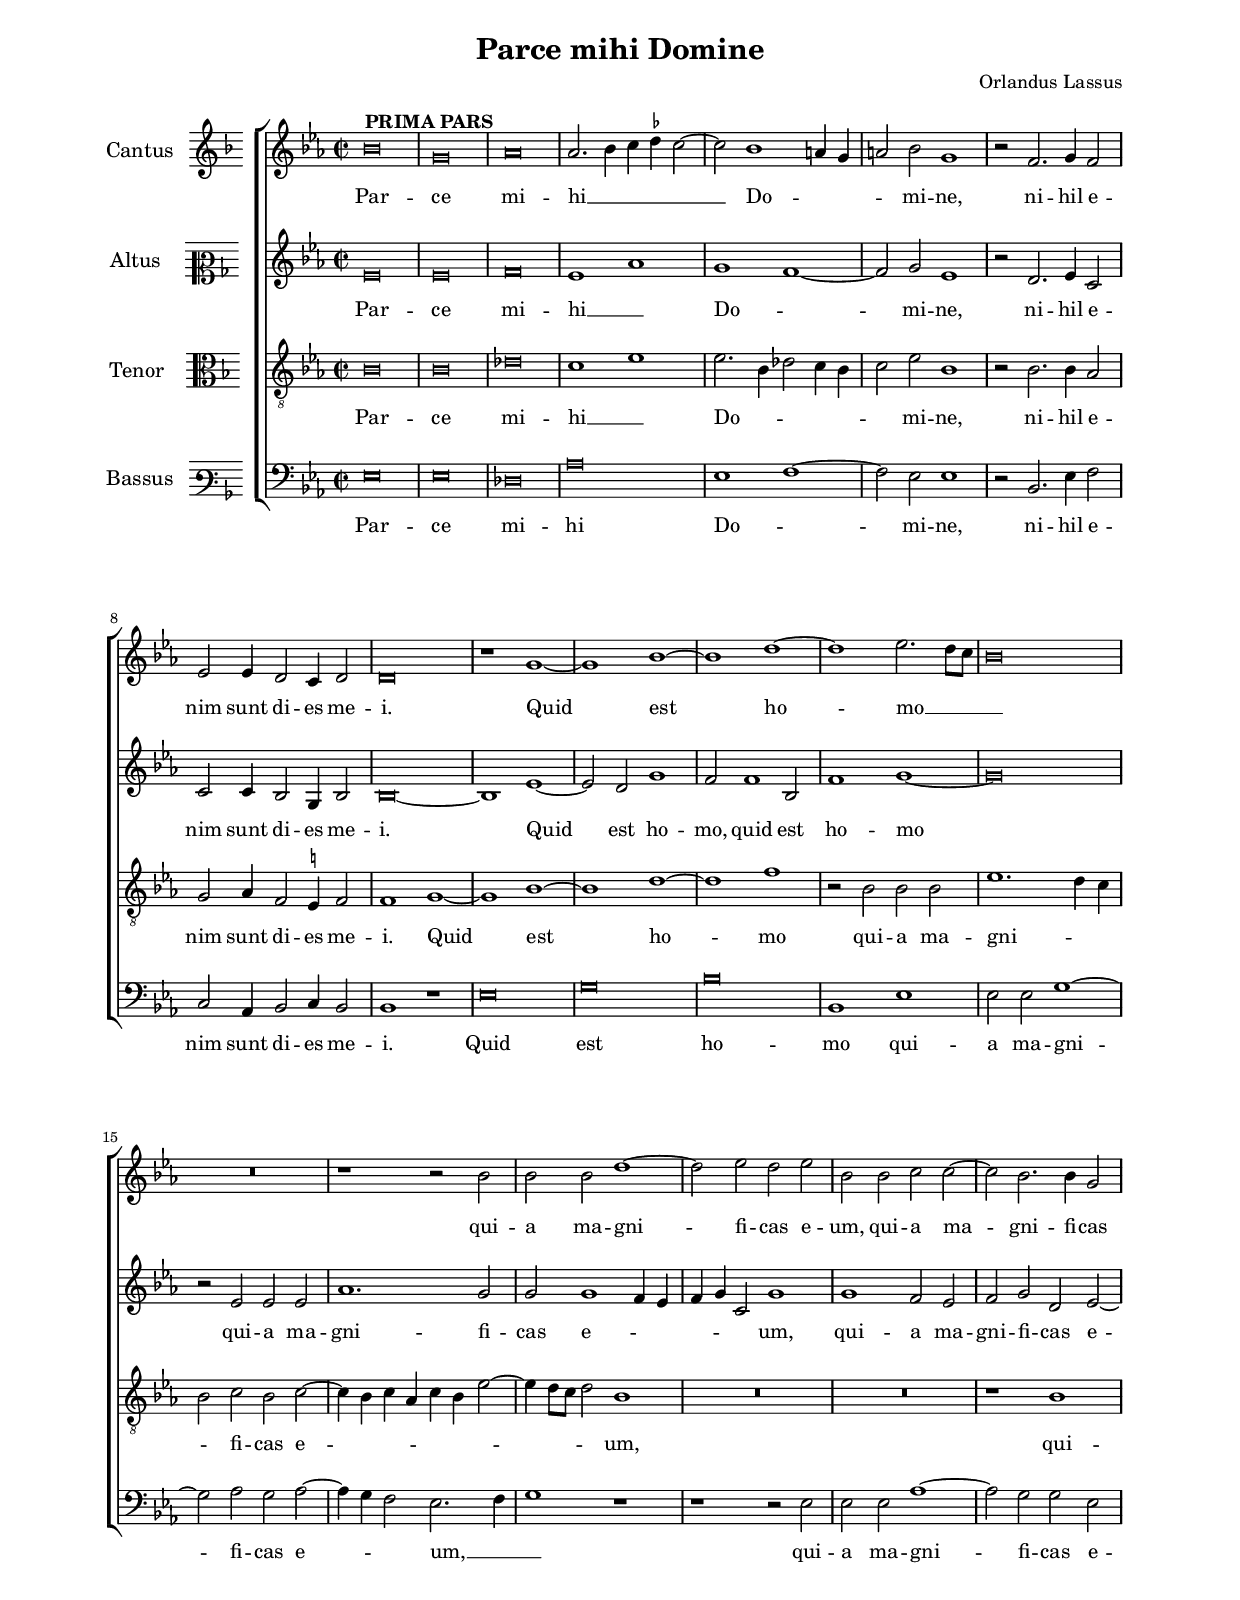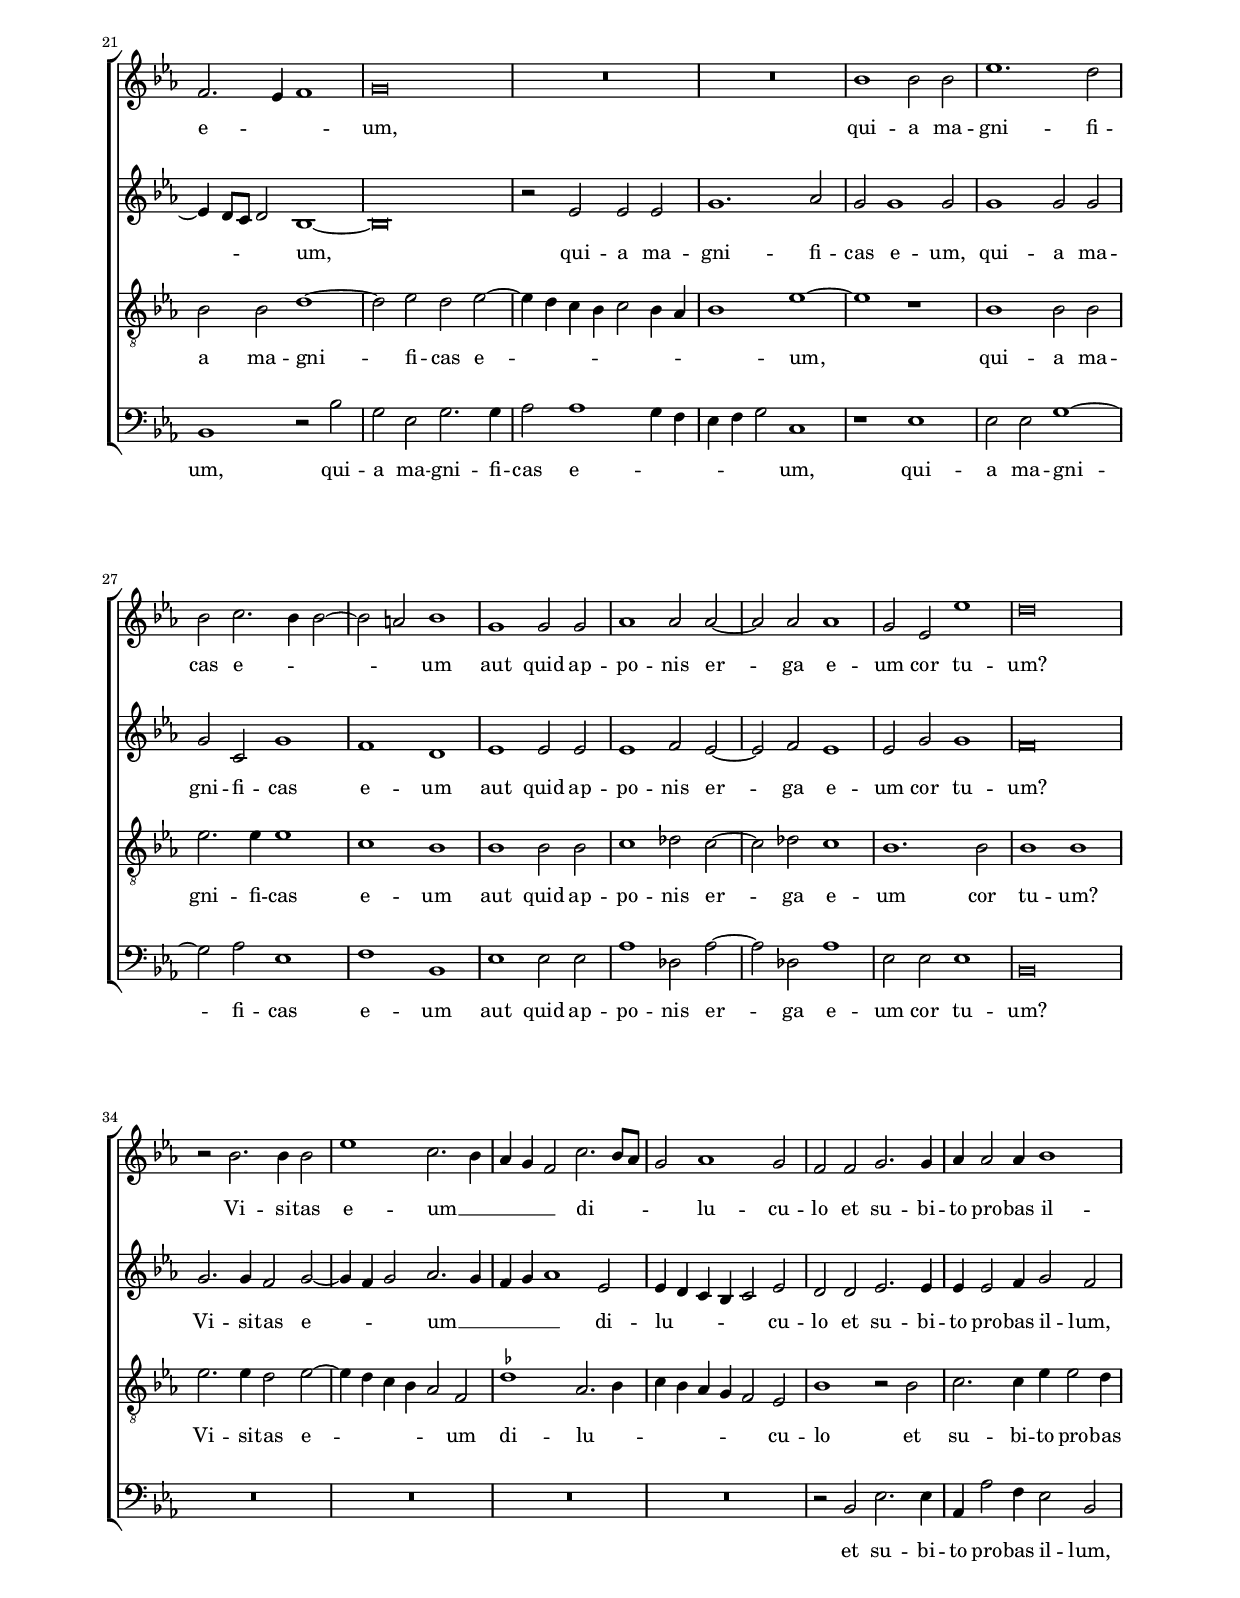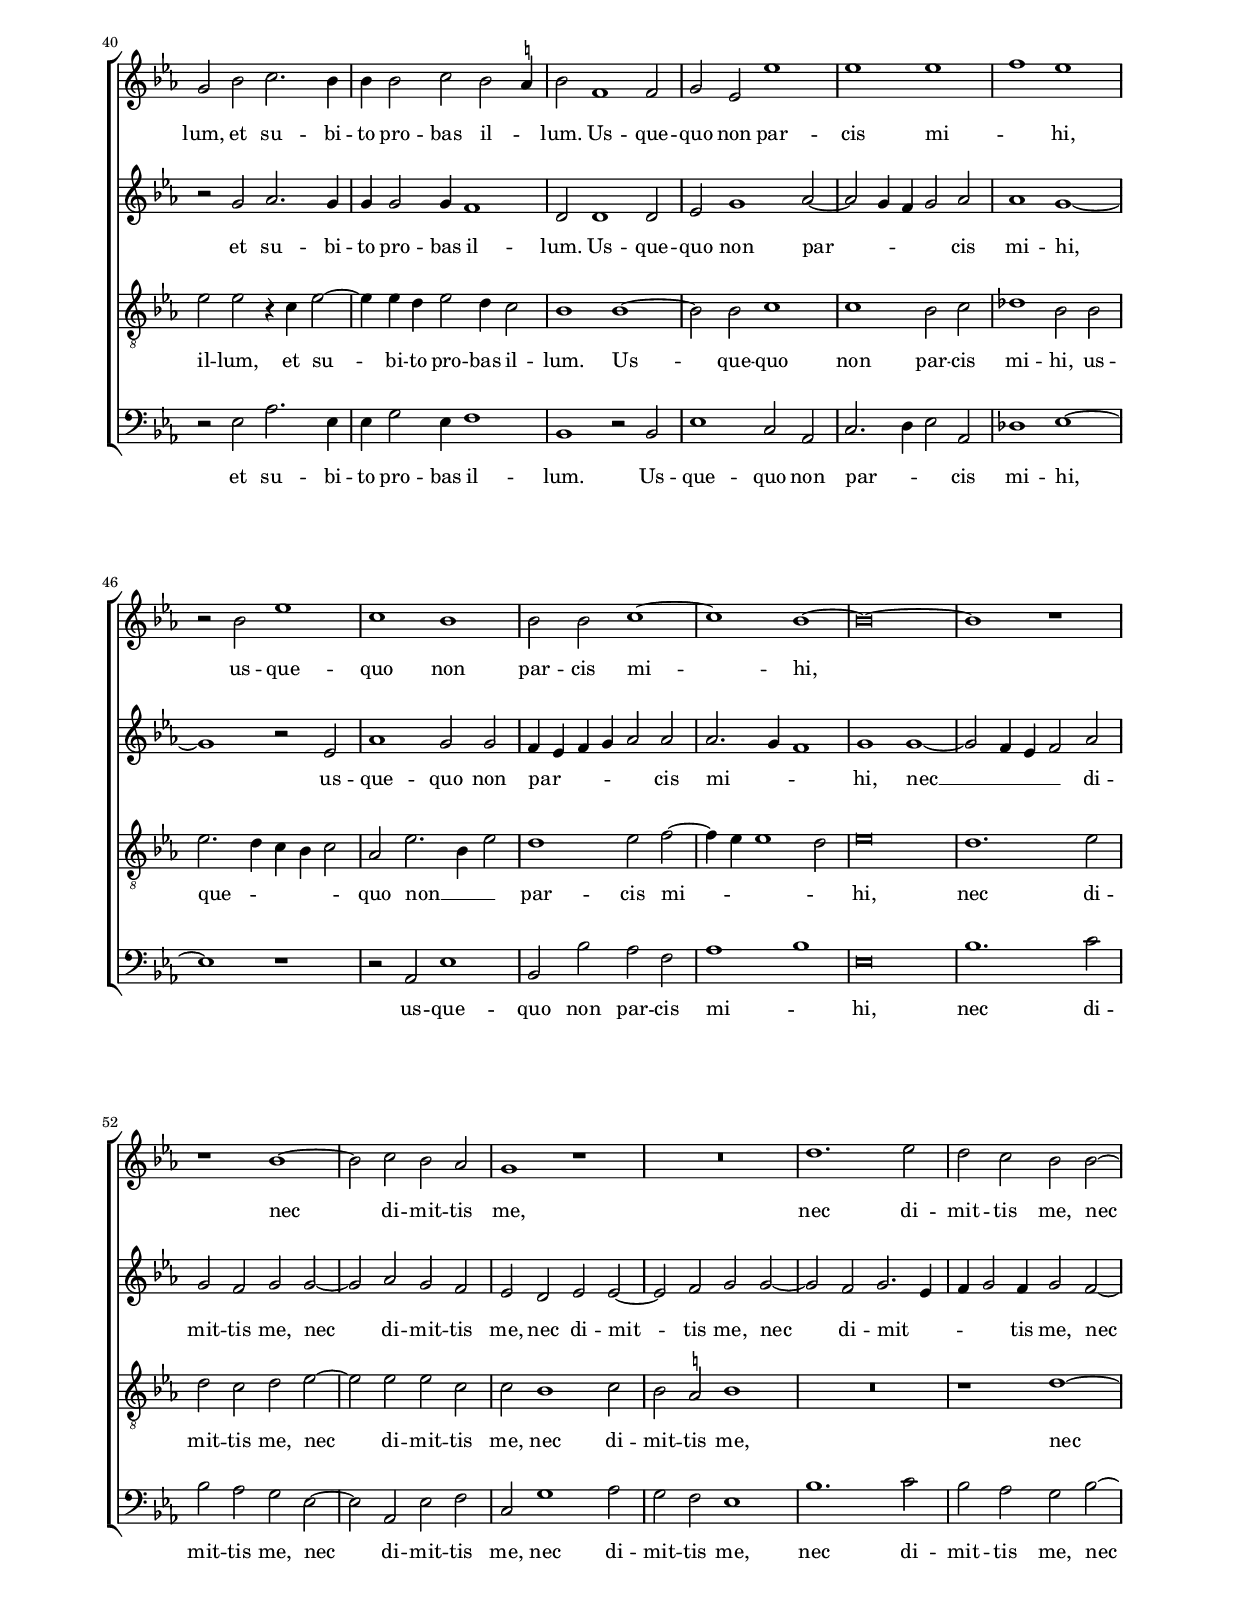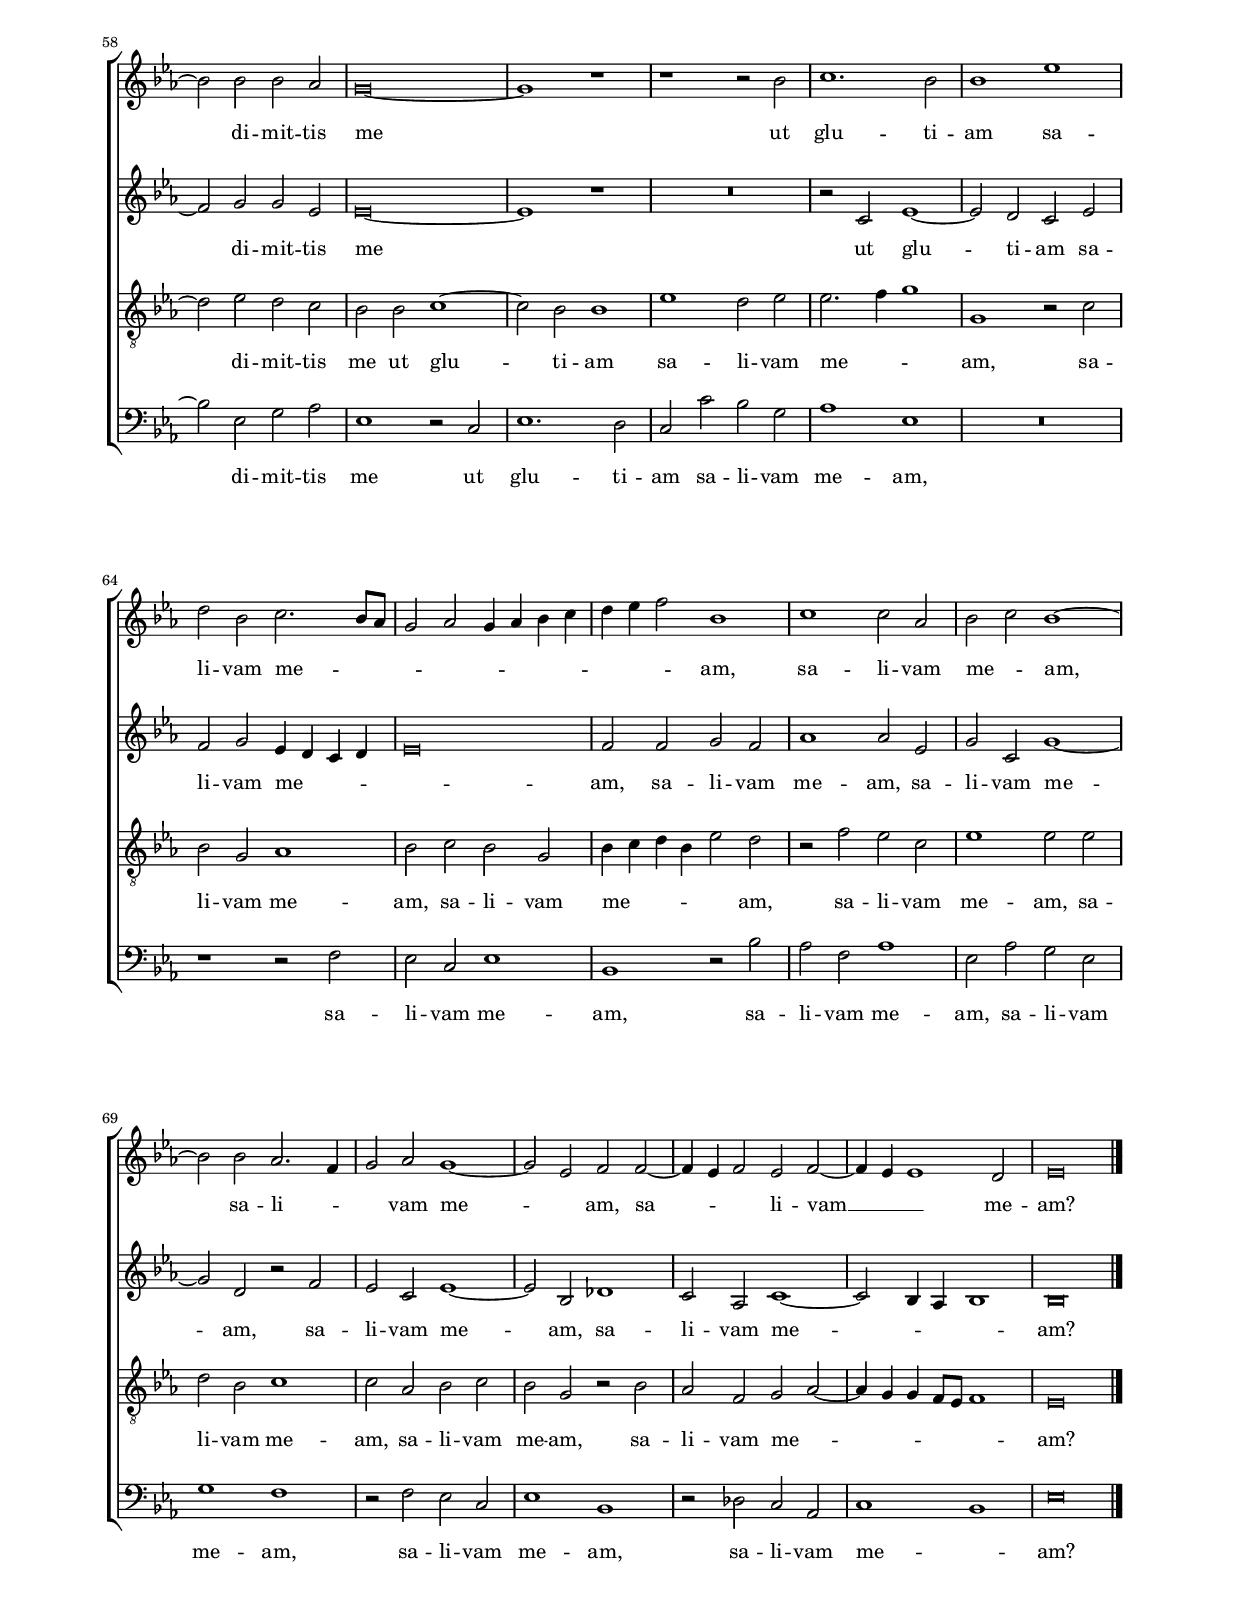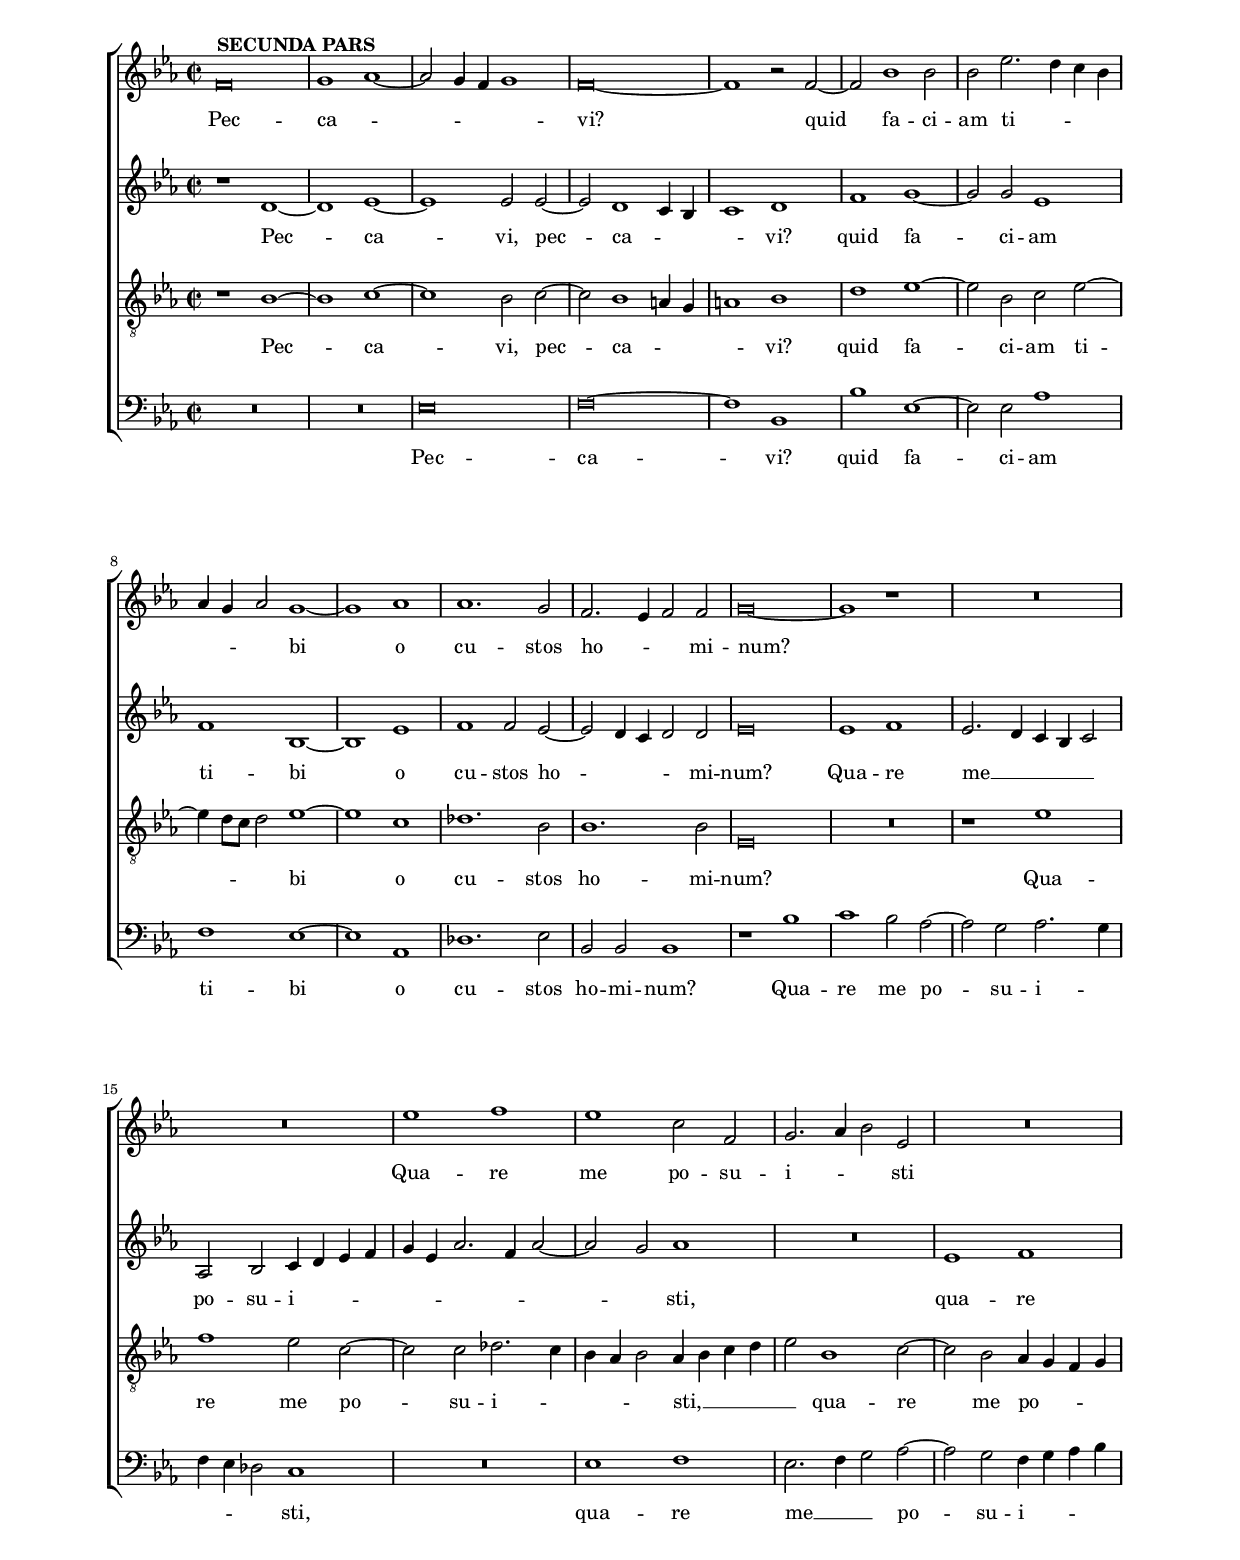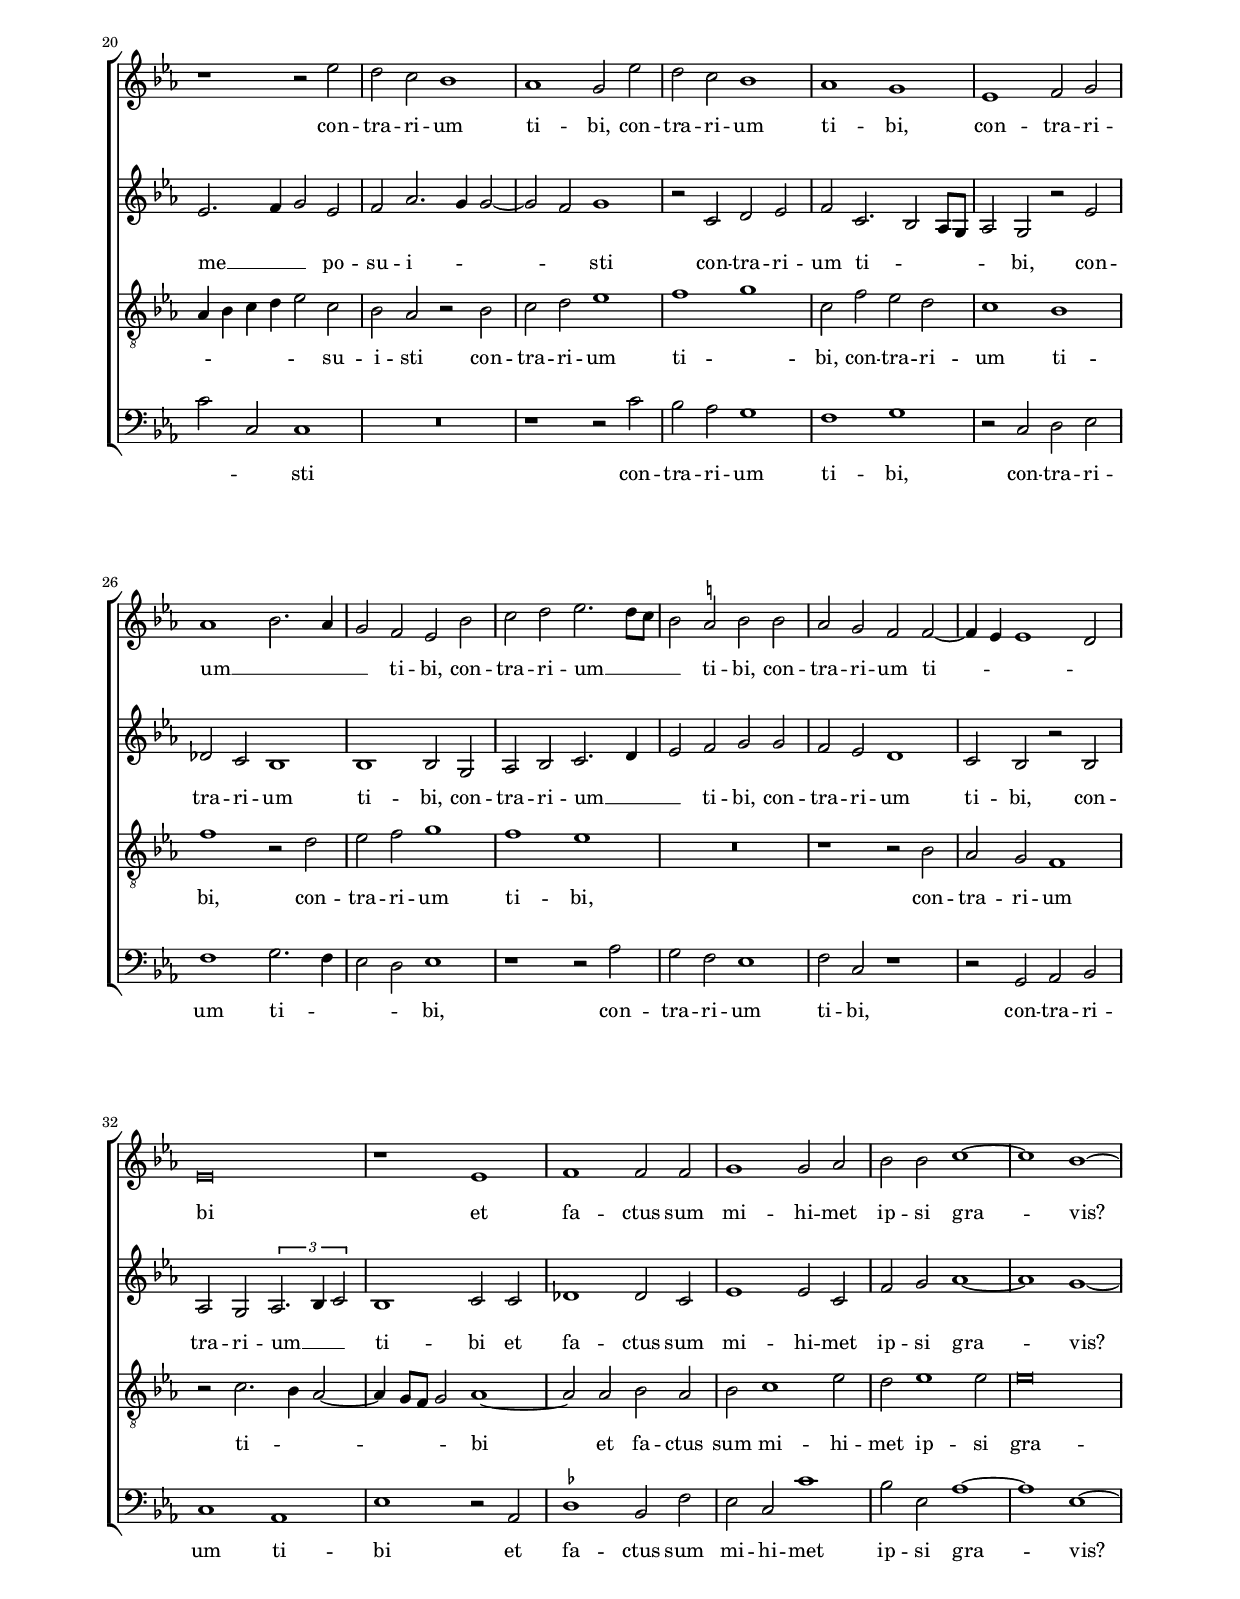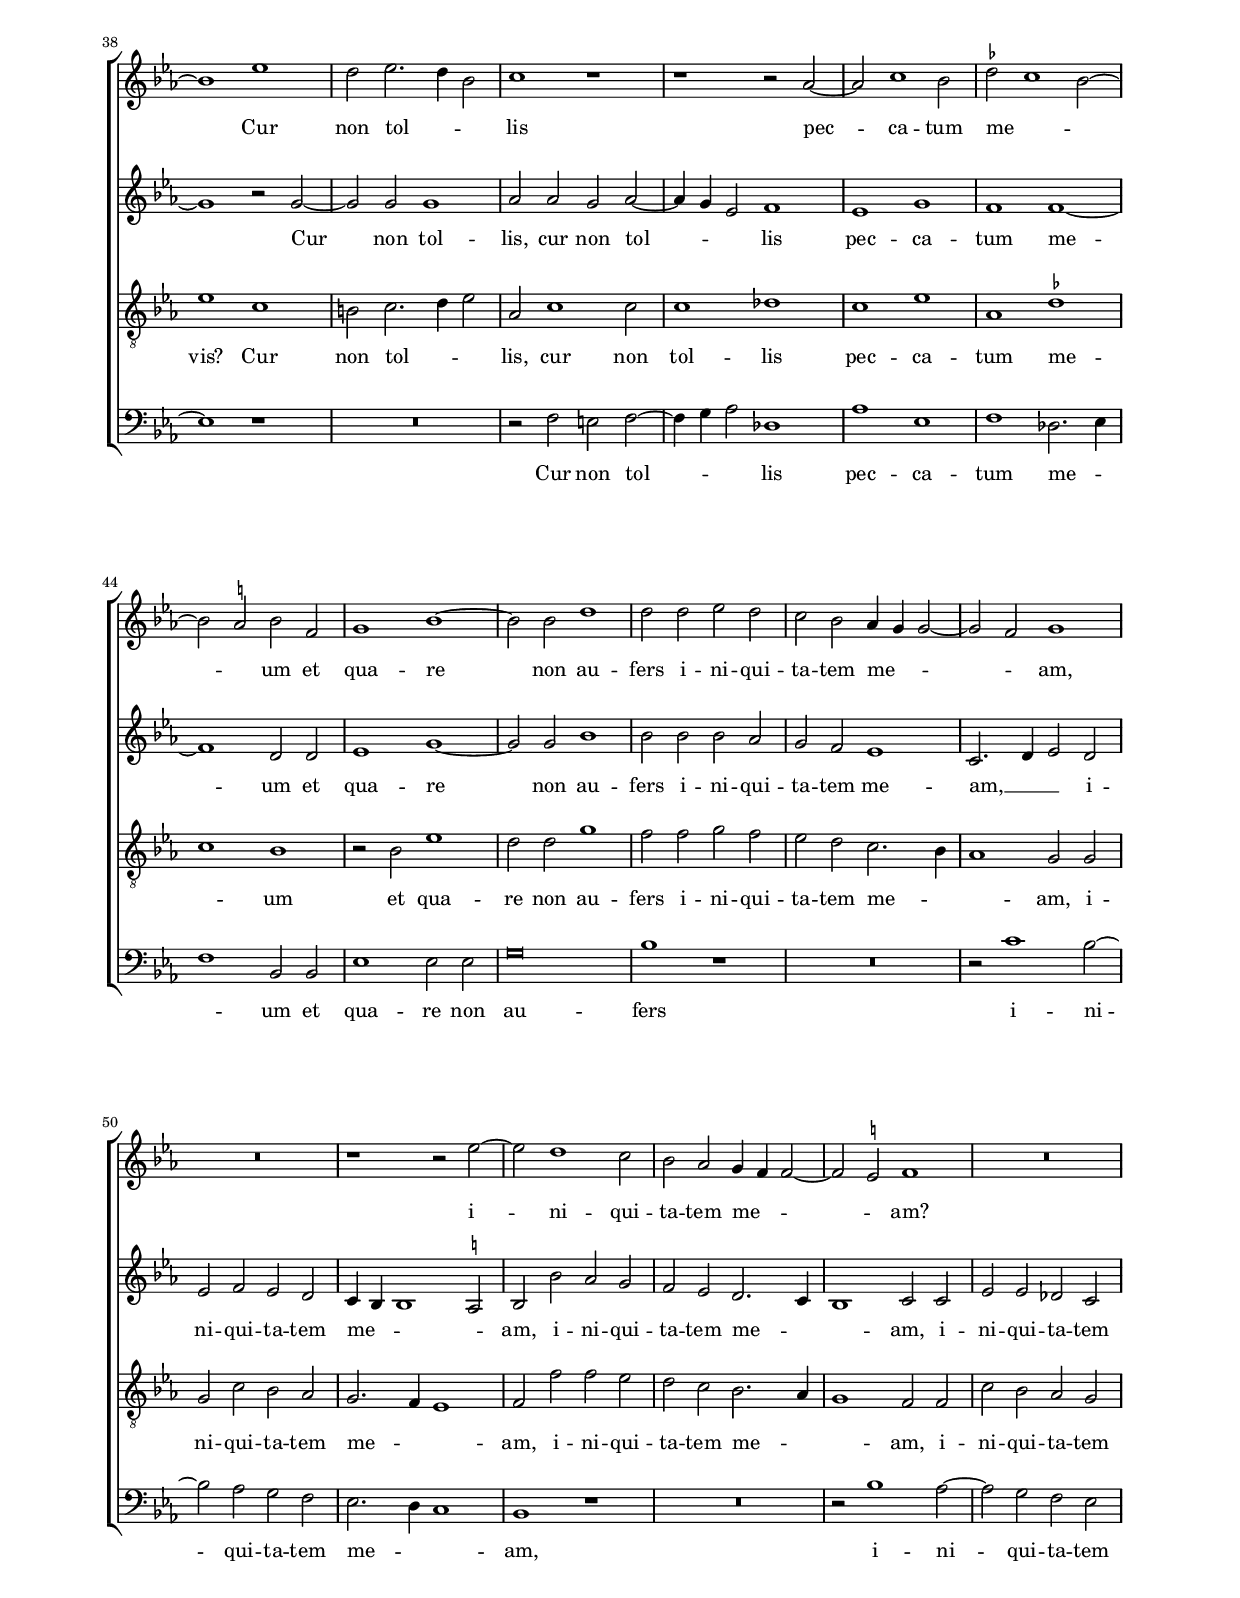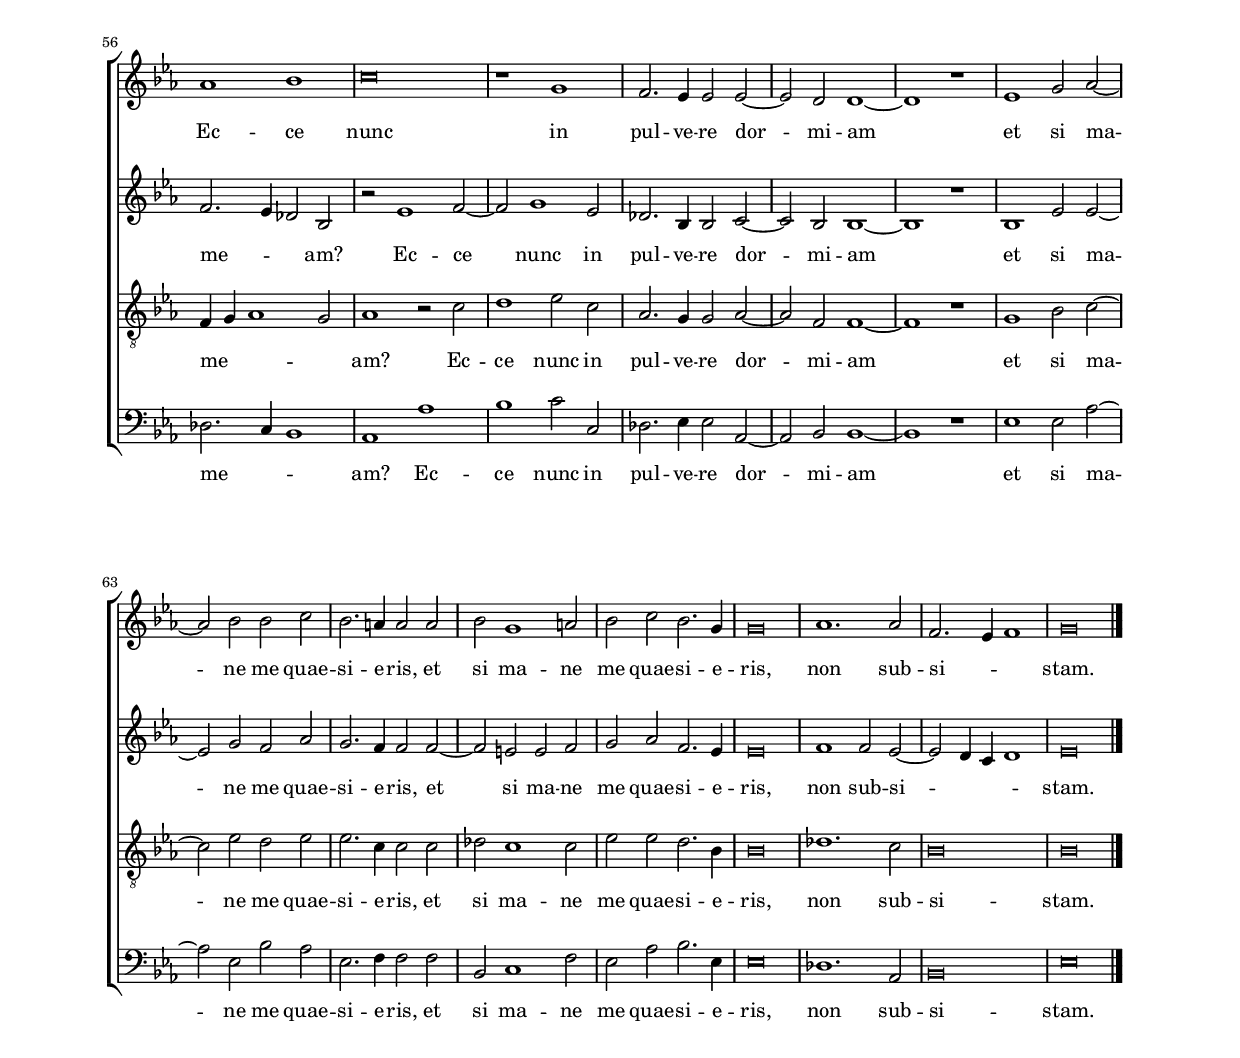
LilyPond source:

\header
{
  title="Parce mihi Domine"
  composer="Orlandus Lassus"
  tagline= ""
}

\version "2.18.2"
\include "deutsch.ly"
#(set-global-staff-size 16)
% #(set-default-paper-size "letter")
#(ly:set-option 'point-and-click #f)


	ficta = { \once \set suggestAccidentals = ##t }
	
	forget = #(define-music-function (parser location music) (ly:music?) #{
		\accidentalStyle forget
		$music
		\accidentalStyle default
		#})

	m = \melisma
	me = \melismaEnd


\paper
	{
	top-margin = 1.8 \cm
	bottom-margin = 1.8 \cm
	left-margin = 2 \cm
	right-margin = 2 \cm
	ragged-bottom = ##f
	ragged-last-bottom = ##t
	print-page-number = ##f
	score-system-spacing = #'((basic-distance . 20) (minimum-distance . 14) (padding . 8) (strechability . 50))
	system-system-spacing = #'((basic-distance . 20) (minimum-distance . 14) (padding . 8) (strechability . 50))
	scoreTitleMarkup = \markup { \fill-line  { \null \fontsize #2 \bold \fromproperty #'header:piece \fromproperty #'header:opus } }
%	systems-per-page = 3
%	min-systems-per-page = 3
	}

global = {
	\key f \major
	\time 2/2 \set Score.measureLength = #(ly:make-moment 2/1)
        \skip 1*148 \bar "|."
	% \time 3/1 \once \override Score.TimeSignature.style = #'single-digit \newSpacingSection
        % \mark \markup { \fontsize #-3 \note  #"1" #1 = \fontsize #-3 \note #"1." #1 }
	}
	

incipitcantus = \markup { \score {
	{
	\set Staff.instrumentName = \markup { \fontsize #1 "Cantus" }
	\key f \major
	\clef violin
	s4 \bar ""
	}
	\layout  {
	raggedright = ##t
	indent = 1.6 \cm
	line-width = 2.2\cm
	\context { \Staff \remove Time_signature_engraver }
	\override Staff.Clef.Y-extent = #'(0 . 0)
	}} \hspace #1 }
      
      
incipitaltus = \markup { \score {
	{
	\set Staff.instrumentName = \markup { \fontsize #1 "Altus" }
	\key f \major
	\clef mezzosoprano
	s4 \bar ""
	}
	\layout  {
	raggedright = ##t
	indent = 1.6 \cm
	line-width = 2.2\cm
	\context { \Staff \remove Time_signature_engraver }
	\override Staff.Clef.Y-extent = #'(0 . 0)
	}} \hspace #1 }


incipittenor = \markup { \score {
	{
	\set Staff.instrumentName = \markup { \fontsize #1 "Tenor" }
	\key f \major
	\clef alto
	s4 \bar ""
	}
	\layout  {
	raggedright = ##t
	indent = 1.6 \cm
	line-width = 2.2\cm
	\context { \Staff \remove Time_signature_engraver }
	\override Staff.Clef.Y-extent = #'(0 . 0)
	}} \hspace #1 }
      
      
incipitbassus = \markup { \score {
	{
	\set Staff.instrumentName = \markup { \fontsize #1 "Bassus" }
	\key f \major
	\clef varbaritone
	s4 \bar ""
	}
	\layout  {
	raggedright = ##t
	indent = 1.6 \cm
	line-width = 2.2\cm
	\context { \Staff \remove Time_signature_engraver }
	\override Staff.Clef.Y-extent = #'(0 . 0)
	}} \hspace #1 }


cantus =  \relative c''
	{
	c\breve^\markup { \left-align \bold "PRIMA PARS" }
	a\breve
	b\breve
	b2. c4 d \ficta es d2~
%5
	d2 c1 h4 a |
	h2 c a1
	r2 g2. a4 g2
	f2 f4 e2 d4 e2
	e\breve
%10
	r1 a~ |
	a1 c~
	c1 e~
	e1 f2. e8 d
	c\breve
%15
	R\breve |
	r1 r2 c
	c2 c e1~
	e2 f e f
	c2 c d d~
%20
	d2 c2. c4 a2 |
	g2. f4 g1
	a\breve
	R\breve
	R\breve
%25
	c1 c2 c |
	f1. e2
	c2 d2. c4 c2~
	c2 h c1
	a1 a2 a
%30
	b1 b2 b~ |
	b2 b b1
	a2 f f'1
	e\breve
	r2 c2. c4 c2
%35
	f1 d2. c4 |
	b4 a g2 d'2. c8 b
	a2 b1 a2
	g2 g a2. a4
	b4 b2 b4 c1
%40
	a2 c d2. c4 |
	c4 c2 d c \ficta h4
	c2 g1 g2
	a2 f f'1
	f1 f
%45
	g1 f |
	r2 c f1
	d1 c
	c2 c d1~
	d1 c~
%50
	c\breve~ |
	c1 r
	r1 c~
	c2 d c b
	a1 r
%55
	R\breve |
	e'1. f2
	e2 d c c~
	c2 c c b
	a\breve~
%60
	a1 r |
	r1 r2 c
	d1. c2
	c1 f
	e2 c d2. c8 b
%65
	a2 b a4 b c d |
	e4 f g2 c,1
	d1 d2 b
	c2 d c1~
	c2 c b2. g4
%70
	a2 b a1~ |
	a2 f g g~
	g4 f g2 f g~
	g4 f f1 e2
	f\breve |
	}


altus =  \relative c'
        {
	f\breve
	f\breve
	g\breve
	f1 b
%5
	a1 g~ |
	g2 a f1
	r2 e2. f4 d2
	d2 d4 c2 a4 c2
	c\breve~
%10
	c1 f~ |
	f2 e a1
	g2 g1 c,2
	g'1 a~
	a\breve
%15
	r2 f f f |
	b1. a2
	a2 a1 g4 f
	g4 a d,2 a'1
	a1 g2 f
%20
	g2 a e f~ |
	f4 e8 d e2 c1~
	c\breve
	r2 f f f
	a1. b2
%25
	a2 a1 a2 |
	a1 a2 a
	a2 d, a'1
	g1 e
	f1 f2 f
%30
	f1 g2 f~ |
	f2 g f1
	f2 a a1
	g\breve
	a2. a4 g2 a~
%35
	a4 g a2 b2. a4 |
	g4 a b1 f2
	f4 e d c d2 f
	e2 e f2. f4
	f4 f2 g4 a2 g
%40
	r2 a b2. a4 |
	a4 a2 a4 g1
	e2 e1 e2
	f2 a1 b2~
	b2 a4 g a2 b
%45
	b1 a~ |
	a1 r2 f
	b1 a2 a
	g4 f g a b2 b
	b2. a4 g1
%50
	a1 a~ |
	a2 g4 f g2 b
	a2 g a a~
	a2 b a g
	f2 e f f~
%55
	f2 g a a~ |
	a2 g a2. f4
	g4 a2 g4 a2 g~
	g2 a a f
	f\breve~
%60
	f1 r |
	R\breve
	r2 d f1~
	f2 e d f
	g2 a f4 e d e
%65
	f\breve |
	g2 g a g
	b1 b2 f
	a2 d, a'1~
	a2 e r g
%70
	f2 d f1~ |
	f2 c es1
	d2 b d1~
	d2 c4 b c1
	c\breve |
	}


tenor =  \relative c'
	{
	c\breve
	c\breve
	es\breve
	d1 f
%5
	f2. c4 es2 d4 c |
	d2 f c1
	r2 c2. c4 b2
	a2 b4 g2 \ficta fis4 g2
	g1 a~
%10
	a1 c~ |
	c1 e~
	e1 g
	r2 c, c c
	f1. e4 d
%15
	c2 d c d~ |
	d4 c d b d c f2~
	f4 e8 d e2 c1
	R\breve
	R\breve
%20
	r1 c |
	c2 c e1~
	e2 f e f~
	f4 e d c d2 c4 b
	c1 f~
%25
	f1 r |
	c1 c2 c
	f2. f4 f1
	d1 c
	c1 c2 c
%30
	d1 es2 d~ |
	d2 es d1
	c1. c2
	c1 c
	f2. f4 e2 f~
%35
	f4 e d c b2 g |
	\ficta es'1 b2. c4
	d4 c b a g2 f
	c'1 r2 c
	d2. d4 f4 f2 e4
%40
	f2 f r4 d f2~ |
	f4 f e f2 e4 d2
	c1 c~
	c2 c d1
	d1 c2 d
%45
	es1 c2 c |
	f2. e4 d c d2
	b2 f'2. c4 f2
	e1 f2 g~
	g4 f f1 e2
%50
	f\breve |
	e1. f2
	e2 d e f~
	f2 f f d
	d2 c1 d2
%55
	c2 \ficta h c1 |
	R\breve
	r1 e~
	e2 f e d
	c2 c d1~
%60
	d2 c c1 |
	f1 e2 f
	f2. g4 a1
	a,1 r2 d
	c2 a b1
%65
	c2 d c a |
	c4 d e c f2 e
	r2 g f d
	f1 f2 f
	e2 c d1
%70
	d2 b c d |
	c2 a r c
	b2 g a b~
	b4 a a g8 f g1
	f\breve |
	}


bassus  =  \relative c
	{
	f\breve
	f\breve
	es\breve
	b'\breve
%5
	f1 g~ |
	g2 f f1
	r2 c2. f4 g2
	d2 b4 c2 d4 c2
	c1 r
%10
	f\breve |
	a\breve
	c\breve
	c,1 f
	f2 f a1~
%15
	a2 b a b~ |
	b4 a g2 f2. g4
	a1 r
	r1 r2 f
	f2 f b1~
%20
	b2 a a f |
	c1 r2 c'
	a2 f a2. a4
	b2 b1 a4 g
	f4 g a2 d,1
%25
	r1 f |
	f2 f a1~
	a2 b f1
	g1 c,
	f1 f2 f
%30
	b1 es,2 b'~ |
	b2 es, b'1
	f2 f f1
	c\breve
	R\breve
%35
	R\breve |
	R\breve
	R\breve
	r2 c f2. f4
	b,4 b'2 g4 f2 c
%40
	r2 f b2. f4 |
	f4 a2 f4 g1
	c,1 r2 c
	f1 d2 b
	d2. e4 f2 b,
%45
	es1 f~ |
	f1 r
	r2 b, f'1
	c2 c' b g
	b1 c
%50
	f,\breve |
	c'1. d2
	c2 b a f~
	f2 b, f' g
	d2 a'1 b2
%55
	a2 g f1 |
	c'1. d2
	c2 b a c~
	c2 f, a b
	f1 r2 d
%60
	f1. e2 |
	d2 d' c a
	b1 f
	R\breve
	r1 r2 g
%65
	f2 d f1 |
	c1 r2 c'
	b2 g b1
	f2 b a f
	a1 g
%70
	r2 g f d |
	f1 c
	r2 es d b
	d1 c
	f\breve |
	}


lyricscantus = \lyricmode {
	Par -- ce mi -- hi __ _ _ _ _ Do -- _ _ _ mi -- ne, ni -- hil e -- nim sunt di -- es me -- i.
        Quid est ho -- mo __ _ _ _
        qui -- a ma -- gni -- fi -- cas e -- um,
        qui -- a ma -- gni -- fi -- cas e -- _ _ um,
        qui -- a ma -- gni -- fi -- cas e -- _ _ _ um
        aut quid ap -- po -- nis er -- ga e -- um cor tu -- um?
        Vi -- si -- tas e -- um __ _ _ _ _ di -- _ _ _ lu -- cu -- lo 
        et su -- bi -- to pro -- bas il -- lum,
        et su -- bi -- to pro -- bas il -- _ lum.
        Us -- que -- quo non par -- cis mi -- _ hi,
        us -- que -- quo non par -- cis mi -- hi,
        nec di -- mit -- tis me,
        nec di -- mit -- tis me,
        nec di -- mit -- tis me
        ut glu -- ti -- am 
        sa -- li -- vam me -- _ _ _ _ _ _ _ _ _ _ _ am,
        sa -- li -- vam me -- _ am,
        sa -- li -- _ _ vam me -- _ am,
        sa -- _ _ li -- vam __ _ _ me -- am?
	}


lyricsaltus = \lyricmode {
	Par -- ce mi -- hi __ _ Do -- _ mi -- ne, ni -- hil e -- nim sunt di -- es me -- i.
        Quid est ho -- mo,
        quid est ho -- mo
        qui -- a ma -- gni -- fi -- cas e -- _ _ _ _ _ um,
        qui -- a ma -- gni -- fi -- cas e -- _ _ _ um,
        qui -- a ma -- gni -- fi -- cas e -- um,
        qui -- a ma -- gni -- fi -- cas e -- um
        aut quid ap -- po -- nis er -- ga e -- um cor tu -- um?
        Vi -- si -- tas e -- _ _ um __ _ _ _ _ di -- lu -- _ _ _ _ cu -- lo 
        et su -- bi -- to pro -- bas il -- lum,
        et su -- bi -- to pro -- bas il -- lum.
        Us -- que -- quo non par -- _ _ _ cis mi -- hi,
        us -- que -- quo non par -- _ _ _ _ cis mi -- _ _ hi,
        nec __ _ _ _ di -- mit -- tis me,
        nec di -- mit -- tis me,
        nec di -- mit -- tis me,
        nec di -- mit -- _ _ _ tis me,
        nec di -- mit -- tis me
        ut glu -- ti -- am 
        sa -- li -- vam me -- _ _ _ _ am,
        sa -- li -- vam me -- am,
        sa -- li -- vam me -- am,
        sa -- li -- vam me -- am,
        sa -- li -- vam me -- _ _ _ am?
	}


lyricstenor = \lyricmode {
	Par -- ce mi -- hi __ _ Do -- _ _ _ _ _ mi -- ne, ni -- hil e -- nim sunt di -- es me -- i.
        Quid est ho -- mo 
        qui -- a ma -- gni -- _ _ _ fi -- cas e -- _ _ _ _ _ _ _ _ _ um,
        qui -- a ma -- gni -- fi -- cas e -- _ _ _ _ _ _ _ um,
        qui -- a ma -- gni -- fi -- cas e -- um
        aut quid ap -- po -- nis er -- ga e -- um cor tu -- um?
        Vi -- si -- tas e -- _ _ _ _ um di -- lu -- _ _ _ _ _ _ cu -- lo 
        et su -- bi -- to pro -- bas il -- lum,
        et su -- bi -- to pro -- bas il -- lum.
        Us -- que -- quo non par -- cis mi -- hi,
        us -- que -- _ _ _ _ quo non __ _ _ par -- cis mi -- _ _ _ hi,
        nec di -- mit -- tis me,
        nec di -- mit -- tis me,
        nec di -- mit -- tis me,
        nec di -- mit -- tis me
        ut glu -- ti -- am 
        sa -- li -- vam me -- _ _ am,
        sa -- li -- vam me -- am,
        sa -- li -- vam me -- _ _ _ _ am,
        sa -- li -- vam me -- am,
        sa -- li -- vam me -- am,
        sa -- li -- vam me -- am,
        sa -- li -- vam me -- _ _ _ _ _ _ am?
	}


lyricsbassus = \lyricmode {
	Par -- ce mi -- hi Do -- _ mi -- ne, ni -- hil e -- nim sunt di -- es me -- i.
        Quid est ho -- mo 
        qui -- a ma -- gni -- fi -- cas e -- _ _ um, __ _ _
        qui -- a ma -- gni -- fi -- cas e -- um,
        qui -- a ma -- gni -- fi -- cas e -- _ _ _ _ _ um,
        qui -- a ma -- gni -- fi -- cas e -- um
        aut quid ap -- po -- nis er -- ga e -- um cor tu -- um?
        et su -- bi -- to pro -- bas il -- lum,
        et su -- bi -- to pro -- bas il -- lum.
        Us -- que -- quo non par -- _ _ cis mi -- hi,
        us -- que -- quo non par -- cis mi -- _ hi,
        nec di -- mit -- tis me,
        nec di -- mit -- tis me,
        nec di -- mit -- tis me,
        nec di -- mit -- tis me,
        nec di -- mit -- tis me
        ut glu -- ti -- am 
        sa -- li -- vam me -- am,
        sa -- li -- vam me -- am,
        sa -- li -- vam me -- am,
        sa -- li -- vam me -- am,
        sa -- li -- vam me -- am,
        sa -- li -- vam me -- _ am?
	}


\score
{  
        \transpose f es {
	\new ChoirStaff \with { \override StaffGrouper.staff-staff-spacing.basic-distance = #13 }
	<<


	\new Staff << \global
	\new Voice="v1" {
		\set Staff.instrumentName=\incipitcantus
        %       \set Staff.instrumentName="S"
		\set Staff.midiInstrument = "reed organ"
		\clef violin
		\cantus }
	\new Lyrics \lyricsto "v1" {\lyricscantus }
	>>


	\new Staff << \global
	\new Voice="v2" {
		\set Staff.instrumentName=\incipitaltus
        %       \set Staff.instrumentName="A"
		\set Staff.midiInstrument = "reed organ"
		\clef violin 
		\altus}
	\new Lyrics \lyricsto "v2" {\lyricsaltus }
	>>


	\new Staff << \global
	\new Voice="v3" {
		\set Staff.instrumentName=\incipittenor
        %       \set Staff.instrumentName="T"
		\set Staff.midiInstrument = "reed organ"
		\clef "G_8"
		\tenor }
	\new Lyrics \lyricsto "v3" {\lyricstenor }
	>>


	\new Staff << \global
	\new Voice="v4" {
		\set Staff.instrumentName=\incipitbassus
        %       \set Staff.instrumentName="B"
		\set Staff.midiInstrument = "reed organ"
		\clef "bass" 
		\bassus }
	\new Lyrics \lyricsto "v4" {\lyricsbassus}
	>>

	>>
	} % transpose

	\layout
	{
	indent = 2.5 \cm
	\context { \Lyrics \override VerticalAxisGroup.nonstaff-relatedstaff-spacing.padding = #2 }
%	\context { \Lyrics \override LyricText.font-size = #1 }
	\context { \Staff \override TimeSignature.break-visibility = #end-of-line-invisible }
%	\context { \Staff \override InstrumentName.X-offset = #'-25 }
%	\context { \Voice \override Slur.transparent = ##t }
%	\context { \Voice \override AccidentalSuggestion.avoid-slur = #'ignore }
%	\context { \Voice \override AccidentalSuggestion.outside-staff-priority = ##f }
	\context { \Score \override BarNumber.padding = #2 }
	\context { \Voice \override NoteHead.style = #'baroque }
	}

\midi
	{
    	\tempo 2 = 90
	}

}

%%%%%%%%%%%%%%%%%%%%  SECUNDA PARS


global = {
	\key f \major
	\time 2/2 \set Score.measureLength = #(ly:make-moment 2/1)
        \skip 1*140 \bar "|."
	}


cantus =  \relative c''
	{
	g\breve^\markup { \left-align \bold "SECUNDA PARS" }
	a1 b~
	b2 a4 g a1
	g\breve~
%5
	g1 r2 g~ |
	g2 c1 c2
	c2 f2. e4 d c
	b4 a b2 a1~
	a1 b
%10
	b1. a2 |
	g2. f4 g2 g
	a\breve~
	a1 r
	R\breve
%15
	R\breve |
	f'1 g
	f1 d2 g,
	a2. b4 c2 f,
	R\breve
%20
	r1 r2 f' |
	e2 d c1
	b1 a2 f'
	e2 d c1
	b1 a
%25
	f1 g2 a |
	b1 c2. b4
	a2 g f c'
	d2 e f2. e8 d
	c2 \ficta h c c
%30
	b2 a g g~ |
	g4 f f1 e2
	f\breve
	r1 f
	g1 g2 g
%35
	a1 a2 b |
	c2 c d1~
	d1 c~
	c1 f
	e2 f2. e4 c2
%40
	d1 r |
	r1 r2 b~
	b2 d1 c2
	\ficta es2 d1 c2~
	c2 \ficta h c g
%45
	a1 c~ |
	c2 c e1
	e2 e f e
	d2 c b4 a a2~
	a2 g a1
%50
	R\breve |
	r1 r2 f'~
	f2 e1 d2
	c2 b a4 g g2~
	g2 \ficta fis g1
%55
	R\breve |
	b1 c
	d\breve
	r1 a
	g2. f4 f2 f~
%60
	f2 e e1~ |
	e1 r
	f1 a2 b~
	b2 c c d
	c2. h4 h2 h
%65
	c2 a1 h2 |
	c2 d c2. a4
	a\breve
	b1. b2
	g2. f4 g1
%70
	a\breve |
	}


altus =  \relative c'
        {
	r1 e~
	e1 f~
	f1 f2 f~
	f2 e1 d4 c
%5
	d1 e |
	g1 a~
	a2 a f1
	g1 c,~
	c1 f
%10
	g1 g2 f~ |
	f2 e4 d e2 e
	f\breve
	f1 g
	f2. e4 d c d2
%15
	b2 c d4 e f g |
	a4 f b2. g4 b2~
	b2 a b1
	R\breve
	f1 g
%20
	f2. g4 a2 f |
	g2 b2. a4 a2~
	a2 g a1
	r2 d, e f
	g2 d2. c2 b8 a
%25
	b2 a r f' |
	es2 d c1
	c1 c2 a
	b2 c d2. e4
	f2 g a a
%30
	g2 f e1 |
	d2 c r c
        b2 a \tuplet 3/2 { b2. c4 d2 } 
	c1 d2 d
	es1 es2 d
%35
	f1 f2 d |
	g2 a b1~
	b1 a~
	a1 r2 a~
	a2 a a1
%40
	b2 b a b~ |
	b4 a f2 g1
	f1 a
	g1 g~
	g1 e2 e
%45
	f1 a~ |
	a2 a c1
	c2 c c b
	a2 g f1
	d2. e4 f2 e
%50
	f2 g f e |
	d4 c c1 \ficta h2
	c2 c' b a
	g2 f e2. d4
	c1 d2 d
%55
	f2 f es d |
	g2. f4 es2 c
	r2 f1 g2~
	g2 a1 f2
	es2. c4 c2 d~
%60
	d2 c c1~ |
	c1 r
	c1 f2 f~
	f2 a g b
	a2. g4 g2 g~
%65
	g2 fis fis g |
	a2 b g2. f4
	f\breve
	g1 g2 f~
	f2 e4 d e1
%70
	f\breve |
	}


tenor =  \relative c'
	{
	r1 c~
	c1 d~
	d1 c2 d~
	d2 c1 h4 a
%5
	h1 c |
	e1 f~
	f2 c d f~
	f4 e8 d e2 f1~
	f1 d
%10
	es1. c2 |
	c1. c2
	f,\breve
	R\breve
	r1 f'
%15
	g1 f2 d~ |
	d2 d es2. d4
	c4 b c2 b4 c d e
	f2 c1 d2~
	d2 c b4 a g a
%20
	b4 c d e f2 d |
	c2 b r c
	d2 e f1 |
	g1 a
	d,2 g f e
%25
	d1 c |
	g'1 r2 e
	f2 g a1
	g1 f
	R\breve
%30
	r1 r2 c |
	b2 a g1
	r2 d'2. c4 b2~
	b4 a8 g a2 b1~
	b2 b c b
%35
	c2 d1 f2 |
	e2 f1 f2
	f\breve
	f1 d
	cis2 d2. e4 f2
%40
	b,2 d1 d2 |
	d1 es
	d1 f
	b,1 \ficta es
	d1 c
%45
	r2 c f1 |
	e2 e a1
	g2 g a g
	f2 e d2. c4
	b1 a2 a
%50
	a2 d c b |
	a2. g4 f1
	g2 g' g f
	e2 d c2. b4
	a1 g2 g
%55
	d'2 c b a |
	g4 a b1 a2
	b1 r2 d
	e1 f2 d
	b2. a4 a2 b~
%60
	b2 g g1~ |
	g1 r
	a1 c2 d~
	d2 f e f
	f2. d4 d2 d
%65
	es2 d1 d2 |
	f2 f e2. c4
	c\breve
	es1. d2
	c\breve
%70
	c\breve |
	}


bassus  =  \relative c
	{
	R\breve
	R\breve
	f\breve
	g\breve~
%5
	g1 c, |
	c'1 f,~
	f2 f b1
	g1 f~
	f1 b,
%10
	es1. f2 |
	c2 c c1
	r1 c'
	d1 c2 b~
	b2 a b2. a4
%15
	g4 f es2 d1 |
	R\breve
	f1 g
	f2. g4 a2 b~
	b2 a g4 a b c
%20
	d2 d, d1 |
	R\breve
	r1 r2 d'
	c2 b a1
	g1 a
%25
	r2 d, e f |
	g1 a2. g4
	f2 e f1
	r1 r2 b
	a2 g f1
%30
	g2 d r1 |
	r2 a b c
	d1 b
	f'1 r2 b,
	\ficta es1 c2 g'
%35
	f2 d d'1 |
	c2 f, b1~
	b1 f~
	f1 r
	R\breve
%40
	r2 g fis g~ |
	g4 a b2 es,1
	b'1 f
	g1 es2. f4
	g1 c,2 c
%45
	f1 f2 f |
	a\breve
	c1 r
	R\breve
	r2 d1 c2~
%50
	c2 b a g |
	f2. e4 d1
	c1 r
	R\breve
	r2 c'1 b2~
%55
	b2 a g f |
	es2. d4 c1
	b1 b'
	c1 d2 d,
	es2. f4 f2 b,~
%60
	b2 c c1~ |
	c1 r
	f1 f2 b~
	b2 f c' b
	f2. g4 g2 g
%65
	c,2 d1 g2 |
	f2 b c2. f,4
	f\breve
	es1. b2
	c\breve
%70
	f\breve |
	}


lyricscantus = \lyricmode {
	Pec -- ca -- _ _ _ _ vi?
        quid fa -- ci -- am ti -- _ _ _ _ _ _ bi o cu -- stos ho -- _ _ mi -- num?
        Qua -- re me po -- su -- i -- _ _ sti 
        con -- tra -- ri -- um ti -- bi,
        con -- tra -- ri -- um ti -- bi,
        con -- tra -- ri -- um __ _ _ _ ti -- bi,
        con -- tra -- ri -- um __ _ _ _ ti -- bi,
        con -- tra -- ri -- um ti -- _ _ _ bi
        et fa -- ctus sum mi -- hi -- met ip -- si gra -- vis?
        Cur non tol -- _ _ lis pec -- ca -- tum me -- _ _ _ um
        et qua -- re non au -- fers 
        i -- ni -- qui -- ta -- tem me -- _ _ _ am,
        i -- ni -- qui -- ta -- tem me -- _ _ _ am?
        Ec -- ce nunc in pul -- ve -- re dor -- mi -- am
        et si ma -- ne me quae -- si -- e -- ris,
        et si ma -- ne me quae -- si -- e -- ris,
        non sub -- si -- _ _ stam.
	}


lyricsaltus = \lyricmode {
	Pec -- ca -- vi,
        pec -- ca -- _ _ _ vi?
        quid fa -- ci -- am ti -- bi o cu -- stos ho -- _ _ _ mi -- num?
        Qua -- re me __ _ _ _ _ po -- su -- i -- _ _ _ _ _ _ _ _ _ sti,
        qua -- re me __ _ _ po -- su -- i -- _ _ _ sti
        con -- tra -- ri -- um ti -- _ _ _ _ bi,
        con -- tra -- ri -- um ti -- bi,
        con -- tra -- ri -- um __ _ _ ti -- bi,
        con -- tra -- ri -- um ti -- bi,
        con -- tra -- ri -- um __ _ _ ti -- bi
        et fa -- ctus sum mi -- hi -- met ip -- si gra -- vis?
        Cur non tol -- lis,
        cur non tol -- _ _ lis pec -- ca -- tum me -- um
        et qua -- re non au -- fers 
        i -- ni -- qui -- ta -- tem me -- am, __ _ _ 
        i -- ni -- qui -- ta -- tem me -- _ _ _ am,
        i -- ni -- qui -- ta -- tem me -- _ _ am,
        i -- ni -- qui -- ta -- tem me -- _ _ am?
        Ec -- ce nunc in pul -- ve -- re dor -- mi -- am
        et si ma -- ne me quae -- si -- e -- ris,
        et si ma -- ne me quae -- si -- e -- ris,
        non sub -- si -- _ _ _ stam.
	}


lyricstenor = \lyricmode {
	Pec -- ca -- vi,
        pec -- ca -- _ _ _ vi?
        quid fa -- ci -- am ti -- _ _ _ bi o cu -- stos ho -- mi -- num?
        Qua -- re me po -- su -- i -- _ _ _ _ sti, __ _ _ _ _ 
        qua -- re me po -- _ _ _ _ _ _ _ _ su -- i -- sti
        con -- tra -- ri -- um ti -- _ bi,
        con -- tra -- ri -- um ti -- bi,
        con -- tra -- ri -- um ti -- bi,
        con -- tra -- ri -- um ti -- _ _ _ _ _ bi
        et fa -- ctus sum mi -- hi -- met ip -- si gra -- vis?
        Cur non tol -- _ _ lis,
        cur non tol -- lis pec -- ca -- tum me -- _ um
        et qua -- re non au -- fers 
        i -- ni -- qui -- ta -- tem me -- _ _ am,
        i -- ni -- qui -- ta -- tem me -- _ _ am,
        i -- ni -- qui -- ta -- tem me -- _ _ am,
        i -- ni -- qui -- ta -- tem me -- _ _ _ am?
        Ec -- ce nunc in pul -- ve -- re dor -- mi -- am
        et si ma -- ne me quae -- si -- e -- ris,
        et si ma -- ne me quae -- si -- e -- ris,
        non sub -- si -- stam.
	}


lyricsbassus = \lyricmode {
	Pec -- ca -- vi?
        quid fa -- ci -- am ti -- bi o cu -- stos ho -- mi -- num?
        Qua -- re me po -- su -- i -- _ _ _ _ sti,
        qua -- re me __ _ _ po -- su -- i -- _ _ _ _ _ sti
        con -- tra -- ri -- um ti -- bi,
        con -- tra -- ri -- um ti -- _ _ _ bi,
        con -- tra -- ri -- um ti -- bi,
        con -- tra -- ri -- um ti -- bi
        et fa -- ctus sum mi -- hi -- met ip -- si gra -- vis?
        Cur non tol -- _ _ lis pec -- ca -- tum me -- _ _ um
        et qua -- re non au -- fers
        i -- ni -- qui -- ta -- tem me -- _ _ am,
        i -- ni -- qui -- ta -- tem me -- _ _ am?
        Ec -- ce nunc in pul -- ve -- re dor -- mi -- am
        et si ma -- ne me quae -- si -- e -- ris,
        et si ma -- ne me quae -- si -- e -- ris,
        non sub -- si -- stam.
	}


\score
{  
        \transpose f es {
	\new ChoirStaff \with { \override StaffGrouper.staff-staff-spacing.basic-distance = #13 }
	<<

	\new Staff <<\global
	\new Voice="v1" {
	  %\set Staff.instrumentName="Cantus"
		\set Staff.midiInstrument = "reed organ"
		\clef violin
		\cantus }
	\new Lyrics \lyricsto "v1" {\lyricscantus }
	>>


	\new Staff << \global
	\new Voice="v2" {
	  %\set Staff.instrumentName="Altus"
		\set Staff.midiInstrument = "reed organ"
		\clef violin 
		\altus}
	\new Lyrics \lyricsto "v2" {\lyricsaltus }
	>>


	\new Staff <<\global
	\new Voice="v3" {
	  %\set Staff.instrumentName="Tenor"
		\set Staff.midiInstrument = "reed organ"
		\clef "G_8"
		\tenor }
	\new Lyrics \lyricsto "v3" {\lyricstenor }
	>>


	\new Staff <<\global
	\new Voice="v4" {
	  %\set Staff.instrumentName="Bassus"
		\set Staff.midiInstrument = "reed organ"
		\clef "bass" 
		\bassus }
	\new Lyrics \lyricsto "v4" {\lyricsbassus}
	>>

	>>
	} % transpose
		
	\layout
	{
	indent = 0 \cm
	\context { \Lyrics \override VerticalAxisGroup.nonstaff-relatedstaff-spacing.padding = #2 }
%	\context { \Lyrics \override LyricText.font-size = #1 }
	\context { \Staff \override TimeSignature.break-visibility = #end-of-line-invisible }
%	\context { \Staff \override InstrumentName.X-offset = #'-25 }
%	\context { \Voice \override Slur.transparent = ##t }
%	\context { \Voice \override AccidentalSuggestion.avoid-slur = #'ignore }
%	\context { \Voice \override AccidentalSuggestion.outside-staff-priority = ##f }
	\context { \Score \override BarNumber.padding = #2 }
	\context { \Voice \override NoteHead.style = #'baroque }
	}
	
\midi
	{
    	\tempo 2 = 90
	}
	
}

% EOF
